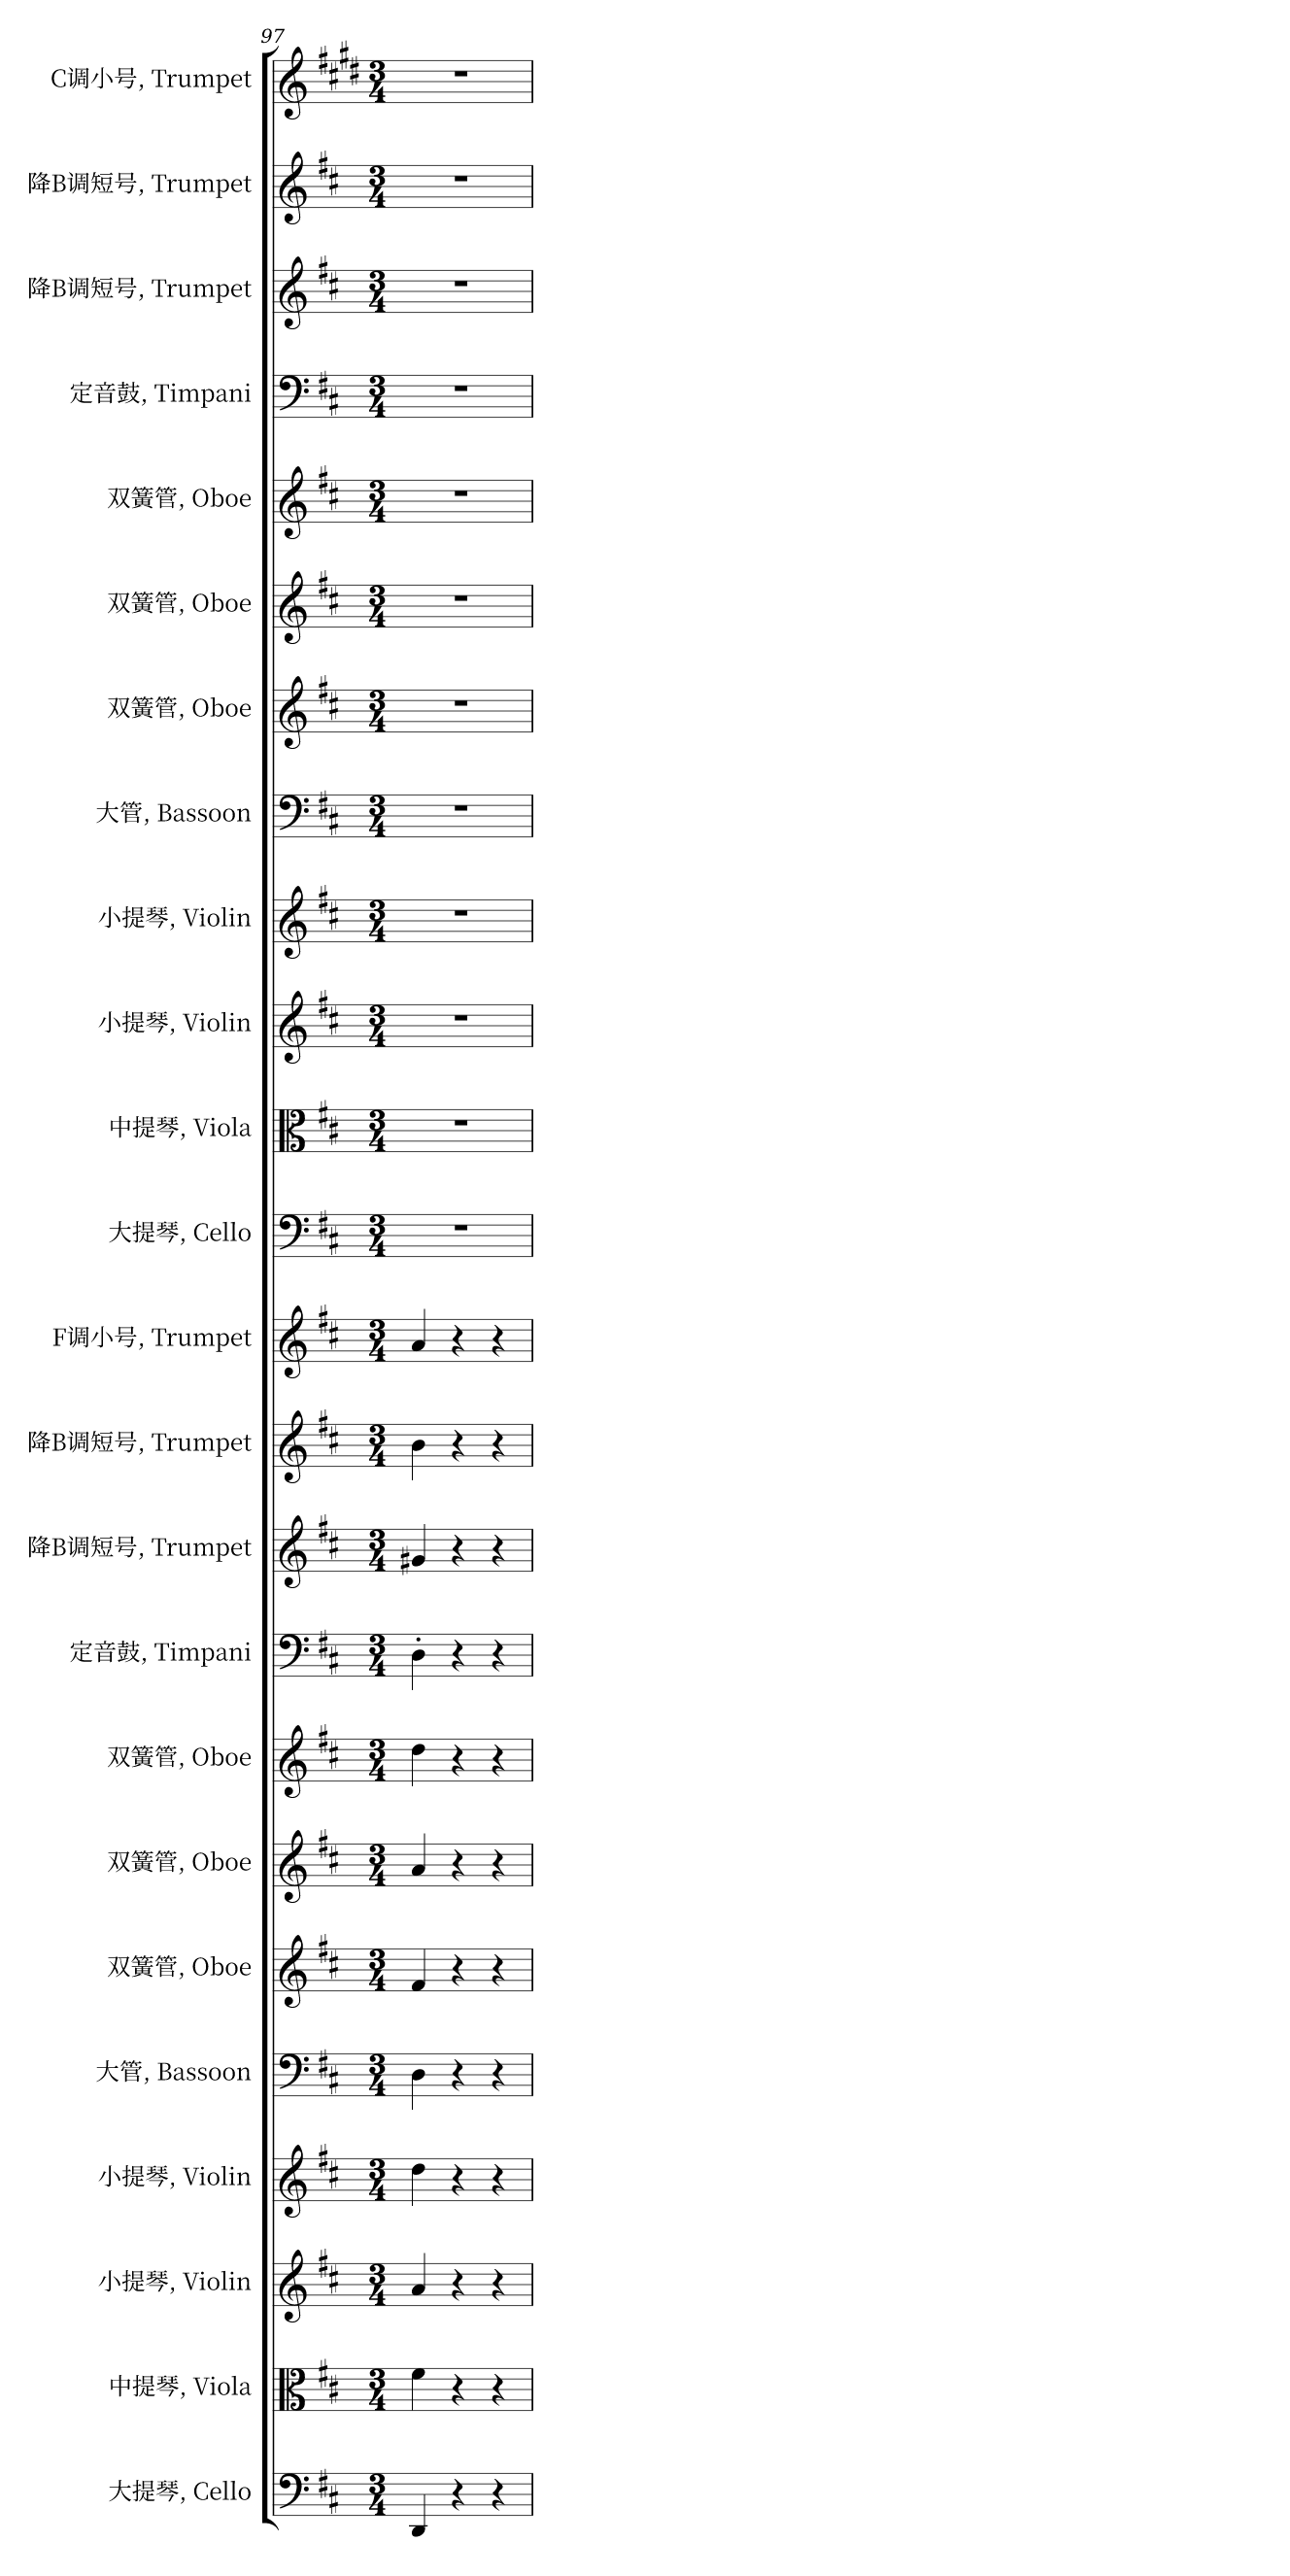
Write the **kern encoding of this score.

**kern	**kern	**kern	**kern	**kern	**kern	**kern	**kern	**kern	**kern	**kern	**kern	**kern	**kern	**kern	**kern	**kern	**kern	**kern	**kern	**kern	**kern	**kern	**kern
*part24	*part23	*part22	*part21	*part20	*part19	*part18	*part17	*part16	*part15	*part14	*part13	*part12	*part11	*part10	*part9	*part8	*part7	*part6	*part5	*part4	*part3	*part2	*part1
*staff24	*staff23	*staff22	*staff21	*staff20	*staff19	*staff18	*staff17	*staff16	*staff15	*staff14	*staff13	*staff12	*staff11	*staff10	*staff9	*staff8	*staff7	*staff6	*staff5	*staff4	*staff3	*staff2	*staff1
*I"大提琴, Cello	*I"中提琴, Viola	*I"小提琴, Violin	*I"小提琴, Violin	*I"大管, Bassoon	*I"双簧管, Oboe	*I"双簧管, Oboe	*I"双簧管, Oboe	*I"定音鼓, Timpani	*I"降B调短号, Trumpet	*I"降B调短号, Trumpet	*I"F调小号, Trumpet	*I"大提琴, Cello	*I"中提琴, Viola	*I"小提琴, Violin	*I"小提琴, Violin	*I"大管, Bassoon	*I"双簧管, Oboe	*I"双簧管, Oboe	*I"双簧管, Oboe	*I"定音鼓, Timpani	*I"降B调短号, Trumpet	*I"降B调短号, Trumpet	*I"C调小号, Trumpet
*	*I'Vla.	*I'Vln.	*I'Vln.	*I'Bsn.	*I'Ob.	*I'Ob.	*I'Ob.	*I'Timp.	*	*	*I'F Tpt.	*	*I'Vla.	*I'Vln.	*I'Vln.	*I'Bsn.	*I'Ob.	*I'Ob.	*I'Ob.	*I'Timp.	*	*	*I'C Tpt.
*clefF4	*clefC3	*clefG2	*clefG2	*clefF4	*clefG2	*clefG2	*clefG2	*clefF4	*clefG2	*clefG2	*clefG2	*clefF4	*clefC3	*clefG2	*clefG2	*clefF4	*clefG2	*clefG2	*clefG2	*clefF4	*clefG2	*clefG2	*clefG2
*	*	*	*	*	*	*	*	*	*ITrd1c2	*ITrd1c2	*ITrd-3c-5	*	*	*	*	*	*	*	*	*	*ITrd1c2	*ITrd1c2	*ITrd1c2
*k[f#c#]	*k[f#c#]	*k[f#c#]	*k[f#c#]	*k[f#c#]	*k[f#c#]	*k[f#c#]	*k[f#c#]	*k[f#c#]	*k[]	*k[]	*k[f#]	*k[f#c#]	*k[f#c#]	*k[f#c#]	*k[f#c#]	*k[f#c#]	*k[f#c#]	*k[f#c#]	*k[f#c#]	*k[f#c#]	*k[]	*k[]	*k[f#c#]
*M3/4	*M3/4	*M3/4	*M3/4	*M3/4	*M3/4	*M3/4	*M3/4	*M3/4	*M3/4	*M3/4	*M3/4	*M3/4	*M3/4	*M3/4	*M3/4	*M3/4	*M3/4	*M3/4	*M3/4	*M3/4	*M3/4	*M3/4	*M3/4
=97	=97	=97	=97	=97	=97	=97	=97	=97	=97	=97	=97	=97	=97	=97	=97	=97	=97	=97	=97	=97	=97	=97	=97
4DD/	4f#\	4a/	4dd\	4D\	4f#/	4a/	4dd\	4D'\	4f#X/	4a\	4dd/	2.r	2.r	2.r	2.r	2.r	2.r	2.r	2.r	2.r	2.r	2.r	2.r
4r	4r	4r	4r	4r	4r	4r	4r	4r	4r	4r	4r	.	.	.	.	.	.	.	.	.	.	.	.
4r	4r	4r	4r	4r	4r	4r	4r	4r	4r	4r	4r	.	.	.	.	.	.	.	.	.	.	.	.
=	=	=	=	=	=	=	=	=	=	=	=	=	=	=	=	=	=	=	=	=	=	=	=
*-	*-	*-	*-	*-	*-	*-	*-	*-	*-	*-	*-	*-	*-	*-	*-	*-	*-	*-	*-	*-	*-	*-	*-
